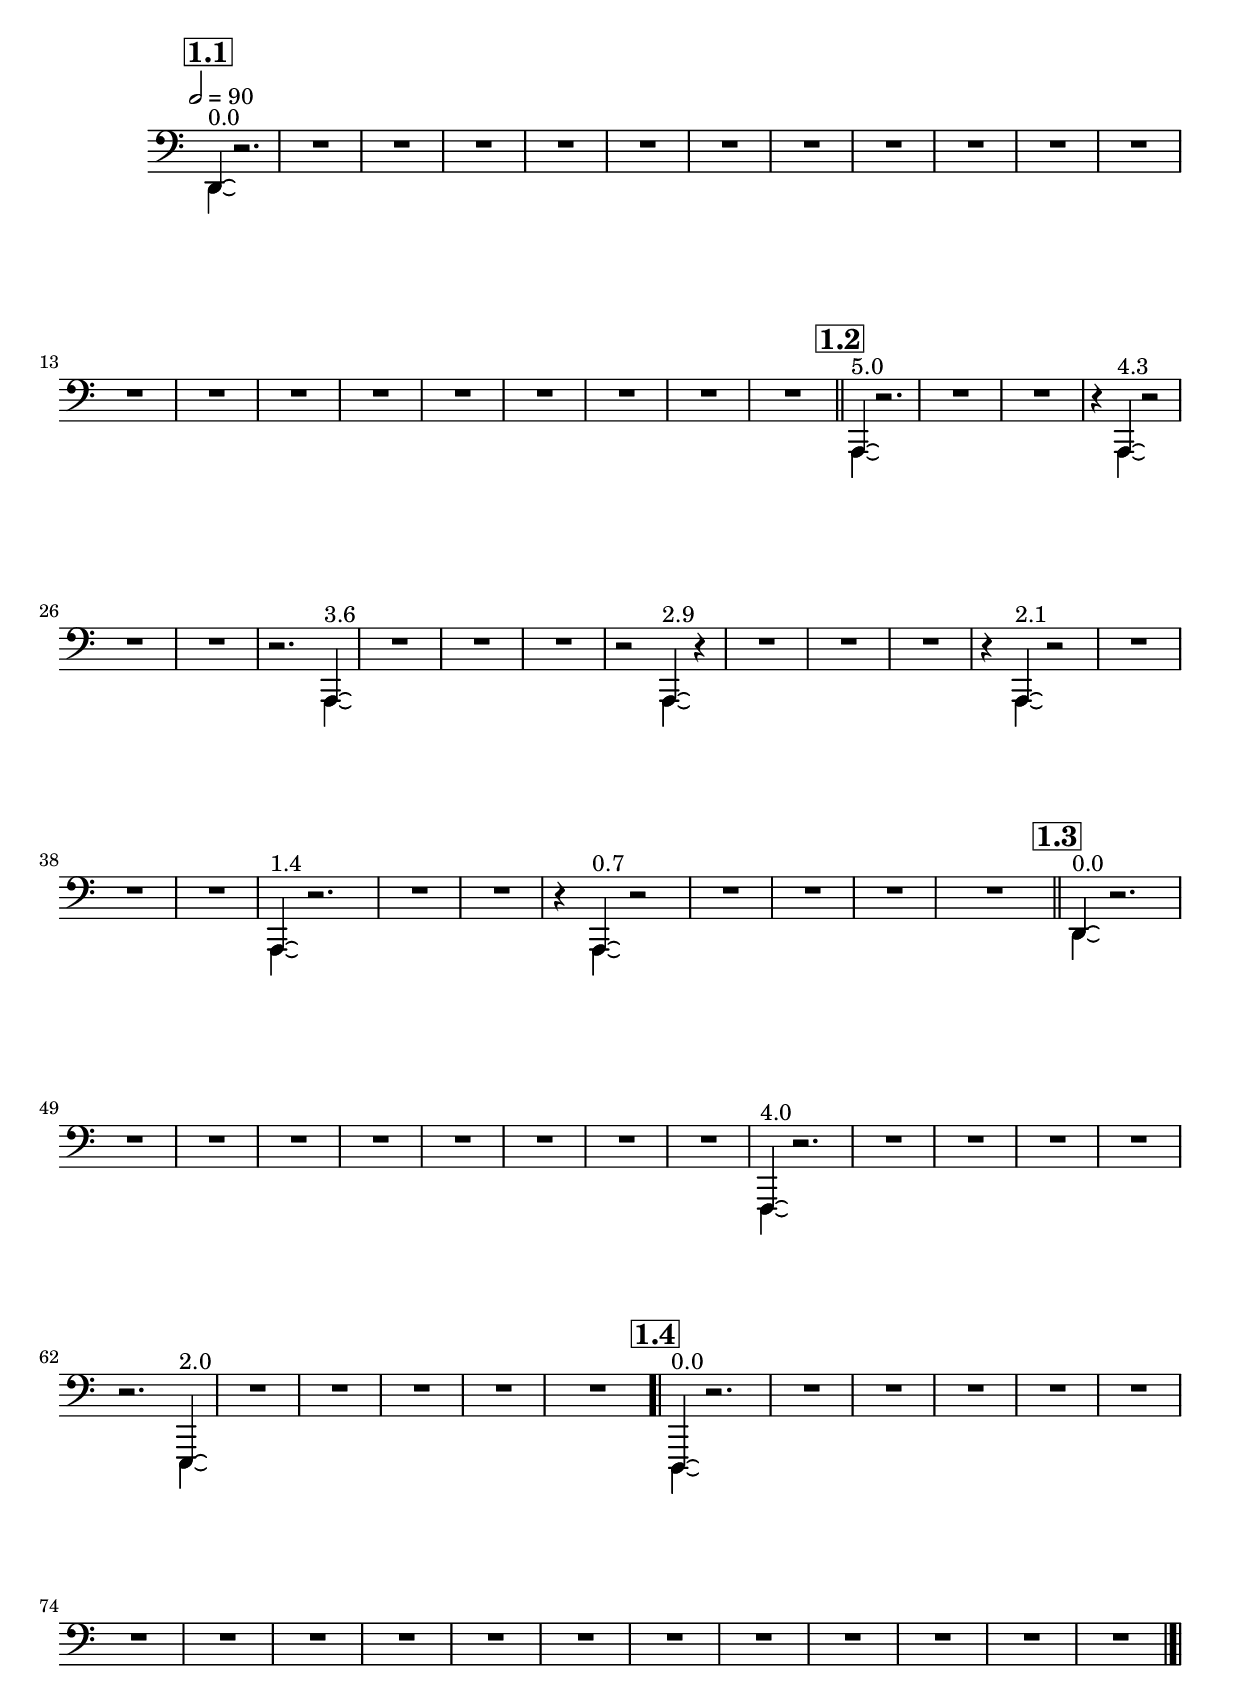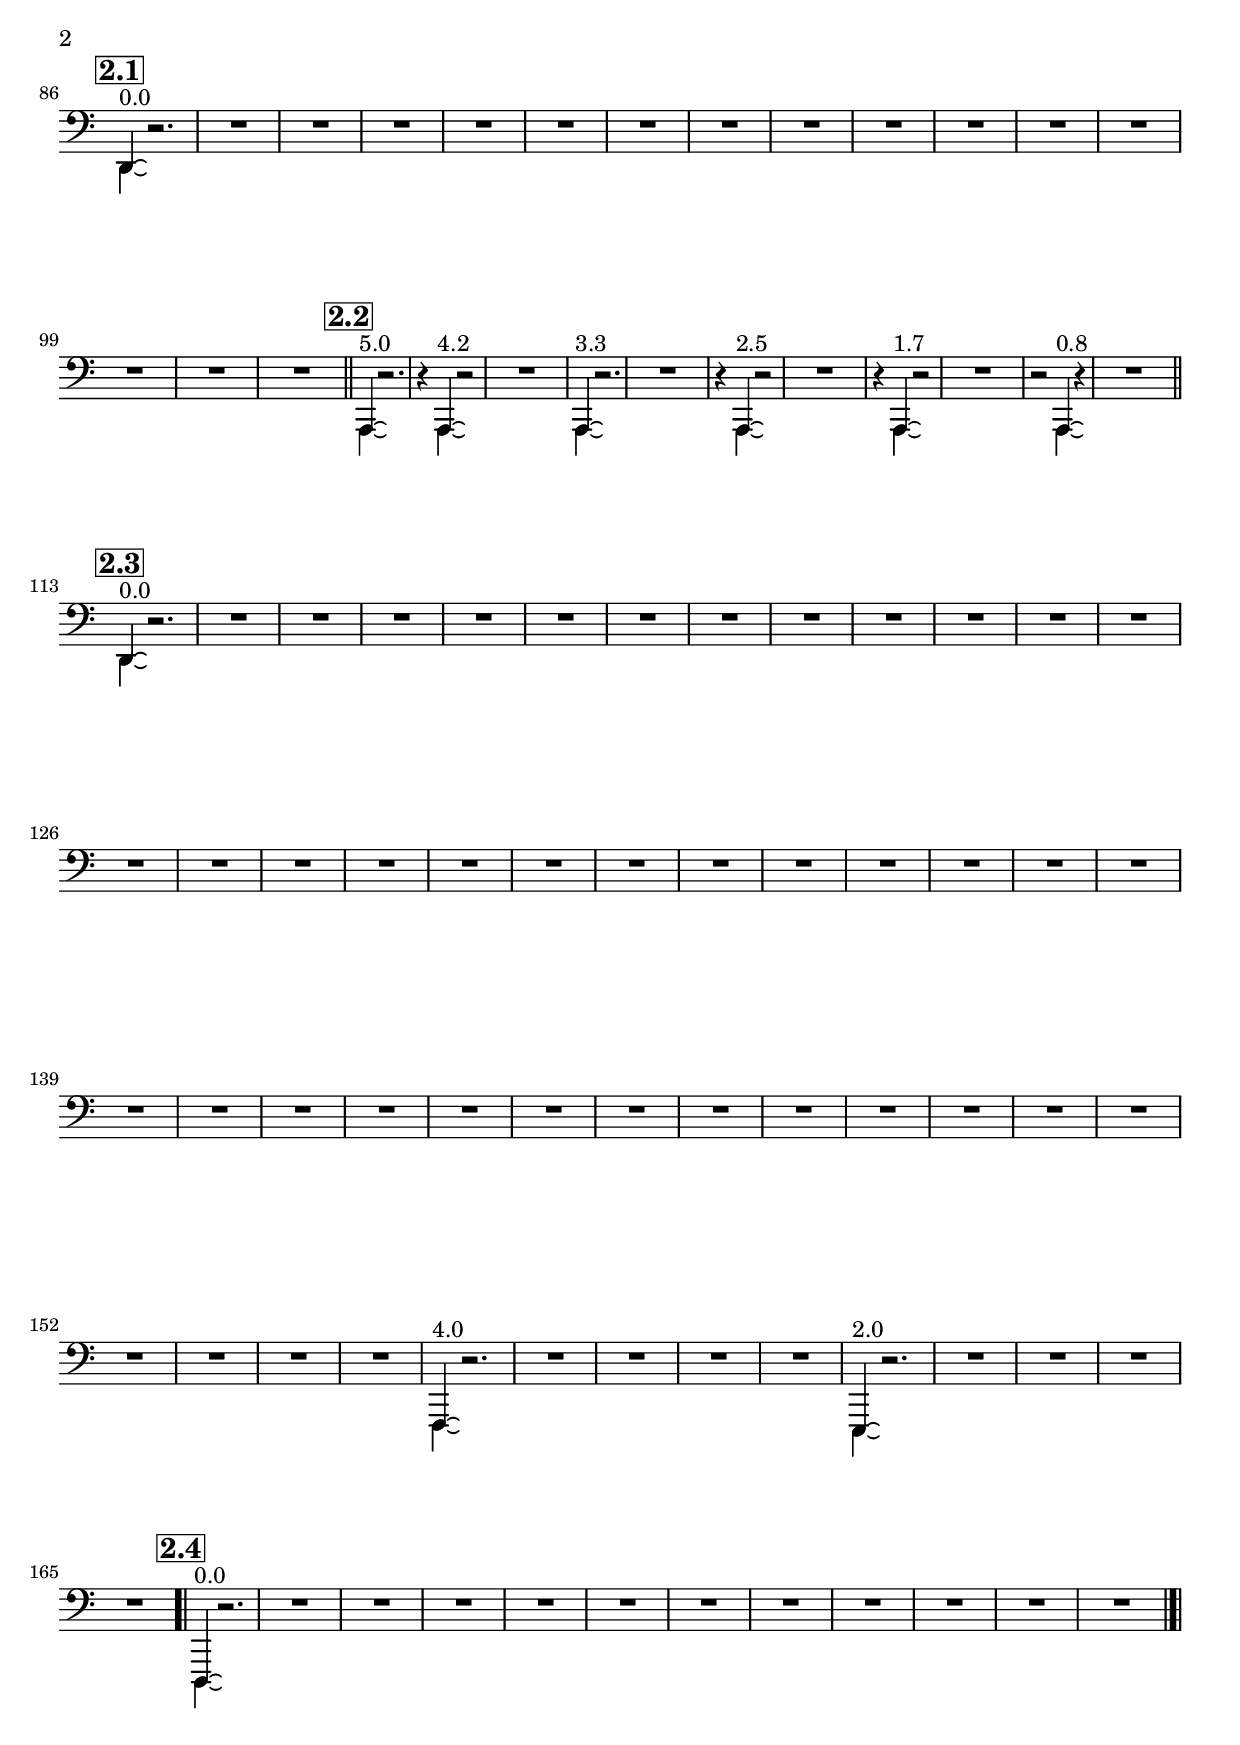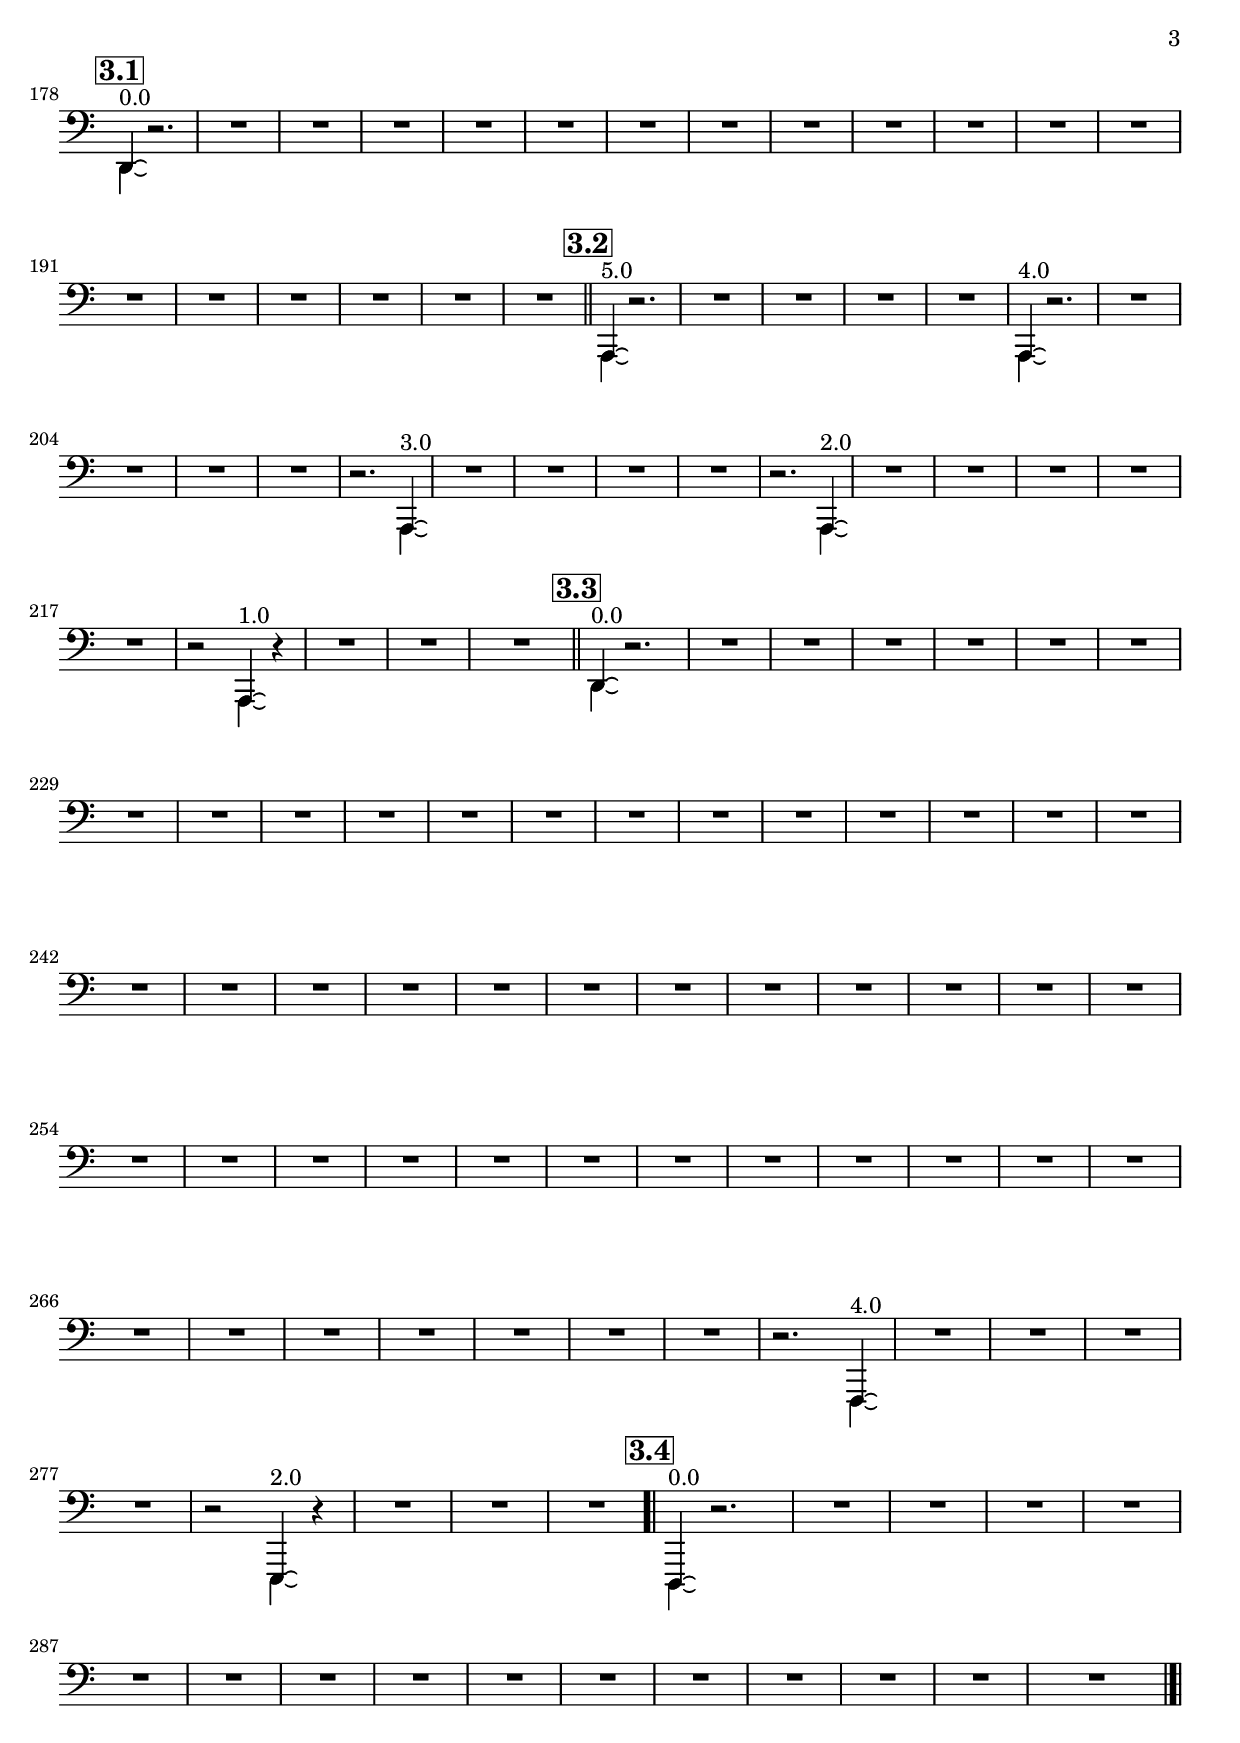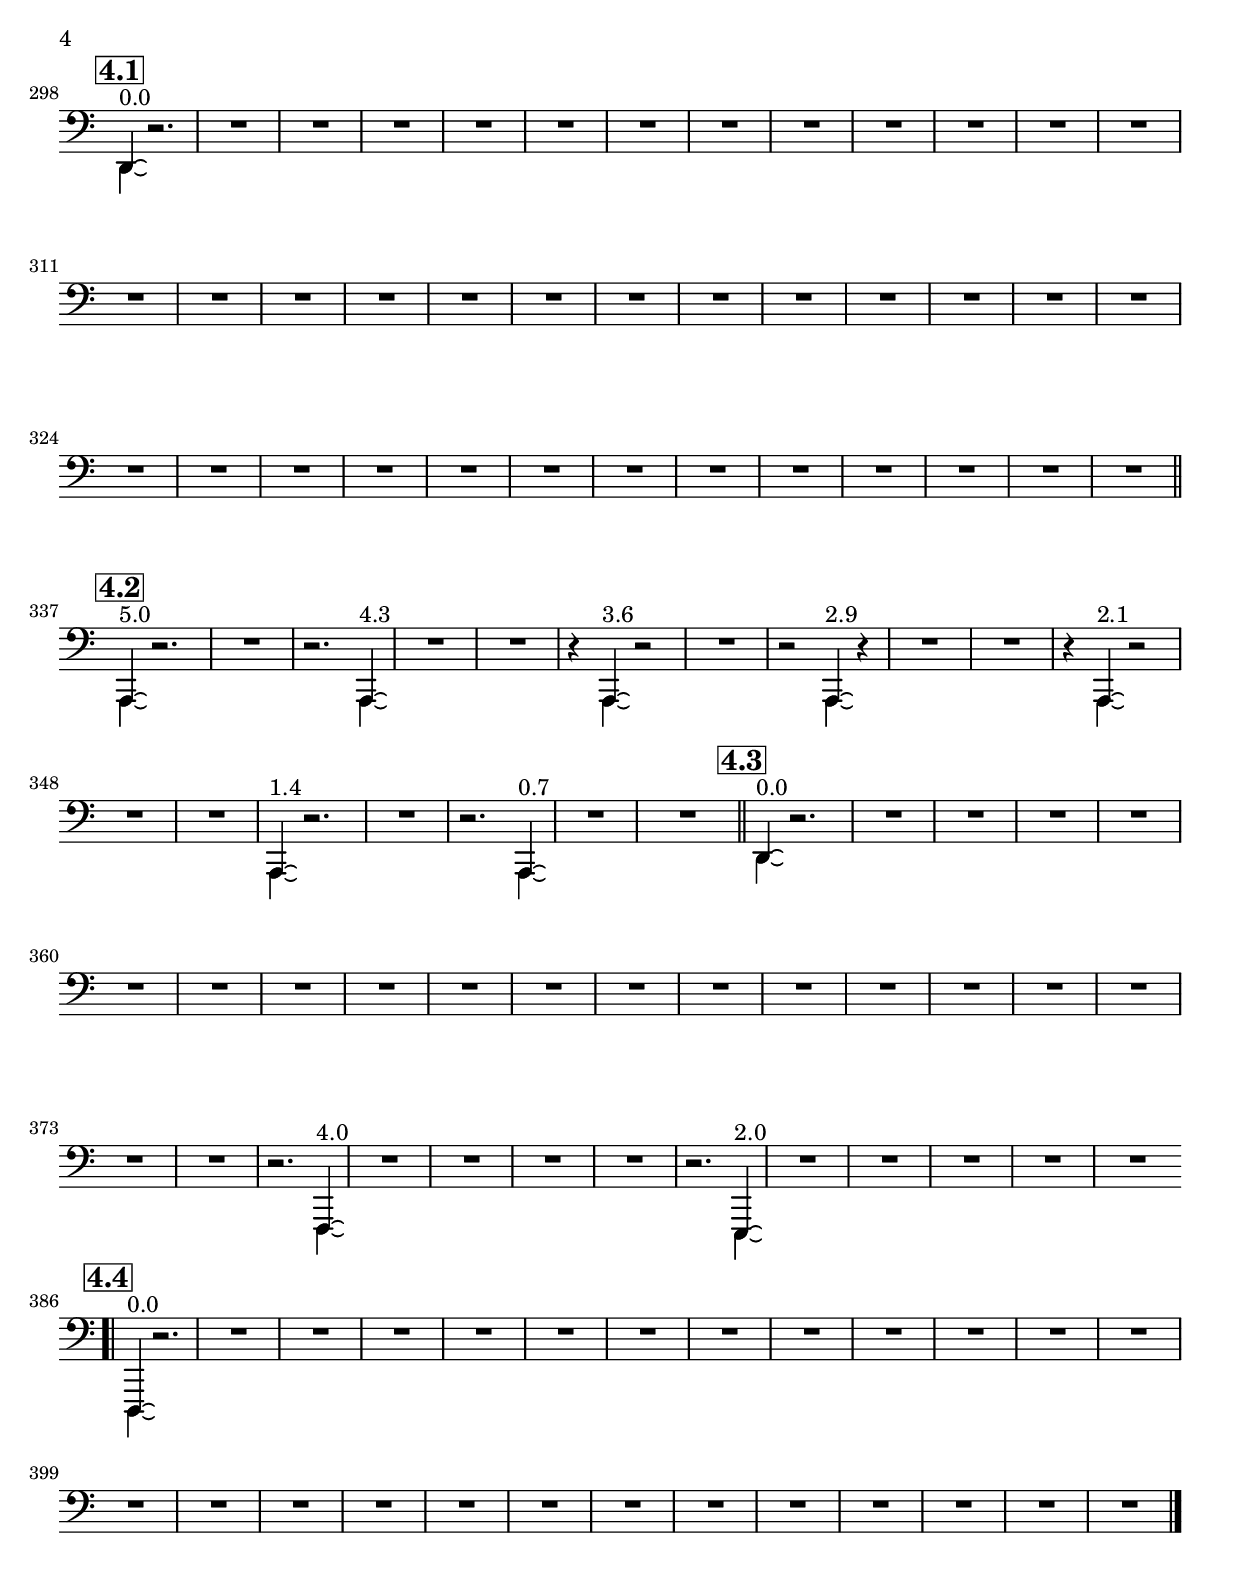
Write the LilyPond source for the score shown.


{ 
\set Score.markFormatter = #format-mark-box-numbers  \tempo 2 = 90
 \override Staff.TimeSignature #'stencil = ##f \numericTimeSignature \time 2/2
 \clef bass
  \bar "||" \mark \markup { \bold \box 1.1 } 
\time 2/2
 <<{ d,4  \laissezVibrer ^ \markup{ 0.0 }  }\\ {\new Voice { \voiceTwo d,4  \laissezVibrer }}>> \oneVoice r2. | R1 | R1 | R1 | R1 | R1 | R1 | R1 | R1 | R1 | R1 | R1 | R1 | R1 | R1 | R1 | R1 | R1 | R1 | R1 |  
\time 3/2
R1*3/2 |   \bar "||" \mark \markup { \bold \box 1.2 } 
\time 2/2
 <<{ a,,4  \laissezVibrer ^ \markup{ 5.0 }  }\\ {\new Voice { \voiceTwo a,,4  \laissezVibrer }}>> \oneVoice r2. | R1 | R1 | r4  <<{ a,,4  \laissezVibrer ^ \markup{ 4.3 }  }\\ {\new Voice { \voiceTwo a,,4  \laissezVibrer }}>> \oneVoice r2 | R1 | R1 | r2.  <<{ a,,4  \laissezVibrer ^ \markup{ 3.6 }  }\\ {\new Voice { \voiceTwo a,,4  \laissezVibrer }}>> \oneVoice | R1 | R1 | R1 | r2  <<{ a,,4  \laissezVibrer ^ \markup{ 2.9 }  }\\ {\new Voice { \voiceTwo a,,4  \laissezVibrer }}>> \oneVoice r4 | R1 | R1 | R1 | r4  <<{ a,,4  \laissezVibrer ^ \markup{ 2.1 }  }\\ {\new Voice { \voiceTwo a,,4  \laissezVibrer }}>> \oneVoice r2 | R1 | R1 | R1 |  <<{ a,,4  \laissezVibrer ^ \markup{ 1.4 }  }\\ {\new Voice { \voiceTwo a,,4  \laissezVibrer }}>> \oneVoice r2. | R1 | R1 | r4  <<{ a,,4  \laissezVibrer ^ \markup{ 0.7 }  }\\ {\new Voice { \voiceTwo a,,4  \laissezVibrer }}>> \oneVoice r2 | R1 | R1 | R1 |  
\time 3/2
R1*3/2 |   \bar "||" \mark \markup { \bold \box 1.3 } 
\time 2/2
 <<{ d,4  \laissezVibrer ^ \markup{ 0.0 }  }\\ {\new Voice { \voiceTwo d,4  \laissezVibrer }}>> \oneVoice r2. | R1 | R1 | R1 | R1 | R1 | R1 | R1 | R1 |  <<{ f,,4  \laissezVibrer ^ \markup{ 4.0 }  }\\ {\new Voice { \voiceTwo f,,4  \laissezVibrer }}>> \oneVoice r2. | R1 | R1 | R1 | R1 | r2.  <<{ e,,4  \laissezVibrer ^ \markup{ 2.0 }  }\\ {\new Voice { \voiceTwo e,,4  \laissezVibrer }}>> \oneVoice | R1 | R1 | R1 | R1 |  
\time 3/2
R1*3/2 |   \bar ".|" \mark \markup { \bold \box 1.4 } 
\time 2/2
 <<{ d,,4  \laissezVibrer ^ \markup{ 0.0 }  }\\ {\new Voice { \voiceTwo d,,4  \laissezVibrer }}>> \oneVoice r2. | R1 | R1 | R1 | R1 | R1 | R1 | R1 | R1 | R1 | R1 | R1 | R1 | R1 | R1 | R1 | R1 | R1 |   \bar "|.|" \mark \markup { \bold \box 2.1 }
\pageBreak 
 <<{ d,4  \laissezVibrer ^ \markup{ 0.0 }  }\\ {\new Voice { \voiceTwo d,4  \laissezVibrer }}>> \oneVoice r2. | R1 | R1 | R1 | R1 | R1 | R1 | R1 | R1 | R1 | R1 | R1 | R1 | R1 | R1 |  
\time 3/2
R1*3/2 |   \bar "||" \mark \markup { \bold \box 2.2 } 
\time 2/2
 <<{ a,,4  \laissezVibrer ^ \markup{ 5.0 }  }\\ {\new Voice { \voiceTwo a,,4  \laissezVibrer }}>> \oneVoice r2. | r4  <<{ a,,4  \laissezVibrer ^ \markup{ 4.2 }  }\\ {\new Voice { \voiceTwo a,,4  \laissezVibrer }}>> \oneVoice r2 | R1 |  <<{ a,,4  \laissezVibrer ^ \markup{ 3.3 }  }\\ {\new Voice { \voiceTwo a,,4  \laissezVibrer }}>> \oneVoice r2. | R1 | r4  <<{ a,,4  \laissezVibrer ^ \markup{ 2.5 }  }\\ {\new Voice { \voiceTwo a,,4  \laissezVibrer }}>> \oneVoice r2 | R1 | r4  <<{ a,,4  \laissezVibrer ^ \markup{ 1.7 }  }\\ {\new Voice { \voiceTwo a,,4  \laissezVibrer }}>> \oneVoice r2 | R1 | r2  <<{ a,,4  \laissezVibrer ^ \markup{ 0.8 }  }\\ {\new Voice { \voiceTwo a,,4  \laissezVibrer }}>> \oneVoice r4 | R1 |   \bar "||" \mark \markup { \bold \box 2.3 } <<{ d,4  \laissezVibrer ^ \markup{ 0.0 }  }\\ {\new Voice { \voiceTwo d,4  \laissezVibrer }}>> \oneVoice r2. | R1 | R1 | R1 | R1 | R1 | R1 | R1 | R1 | R1 | R1 | R1 | R1 | R1 | R1 | R1 | R1 | R1 | R1 | R1 | R1 | R1 | R1 | R1 | R1 | R1 | R1 | R1 | R1 | R1 | R1 | R1 | R1 | R1 | R1 | R1 | R1 | R1 | R1 | R1 | R1 | R1 | R1 |  <<{ f,,4  \laissezVibrer ^ \markup{ 4.0 }  }\\ {\new Voice { \voiceTwo f,,4  \laissezVibrer }}>> \oneVoice r2. | R1 | R1 | R1 | R1 |  <<{ e,,4  \laissezVibrer ^ \markup{ 2.0 }  }\\ {\new Voice { \voiceTwo e,,4  \laissezVibrer }}>> \oneVoice r2. | R1 | R1 | R1 | R1 |   \bar ".|" \mark \markup { \bold \box 2.4 } <<{ d,,4  \laissezVibrer ^ \markup{ 0.0 }  }\\ {\new Voice { \voiceTwo d,,4  \laissezVibrer }}>> \oneVoice r2. | R1 | R1 | R1 | R1 | R1 | R1 | R1 | R1 | R1 | R1 |  
\time 3/2
R1*3/2 |   \bar "|.|" \mark \markup { \bold \box 3.1 }
\pageBreak 
 
\time 2/2
 <<{ d,4  \laissezVibrer ^ \markup{ 0.0 }  }\\ {\new Voice { \voiceTwo d,4  \laissezVibrer }}>> \oneVoice r2. | R1 | R1 | R1 | R1 | R1 | R1 | R1 | R1 | R1 | R1 | R1 | R1 | R1 | R1 | R1 | R1 | R1 | R1 |   \bar "||" \mark \markup { \bold \box 3.2 } <<{ a,,4  \laissezVibrer ^ \markup{ 5.0 }  }\\ {\new Voice { \voiceTwo a,,4  \laissezVibrer }}>> \oneVoice r2. | R1 | R1 | R1 | R1 |  <<{ a,,4  \laissezVibrer ^ \markup{ 4.0 }  }\\ {\new Voice { \voiceTwo a,,4  \laissezVibrer }}>> \oneVoice r2. | R1 | R1 | R1 | R1 | r2.  <<{ a,,4  \laissezVibrer ^ \markup{ 3.0 }  }\\ {\new Voice { \voiceTwo a,,4  \laissezVibrer }}>> \oneVoice | R1 | R1 | R1 | R1 | r2.  <<{ a,,4  \laissezVibrer ^ \markup{ 2.0 }  }\\ {\new Voice { \voiceTwo a,,4  \laissezVibrer }}>> \oneVoice | R1 | R1 | R1 | R1 | R1 | r2  <<{ a,,4  \laissezVibrer ^ \markup{ 1.0 }  }\\ {\new Voice { \voiceTwo a,,4  \laissezVibrer }}>> \oneVoice r4 | R1 | R1 |  
\time 3/2
R1*3/2 |   \bar "||" \mark \markup { \bold \box 3.3 } 
\time 2/2
 <<{ d,4  \laissezVibrer ^ \markup{ 0.0 }  }\\ {\new Voice { \voiceTwo d,4  \laissezVibrer }}>> \oneVoice r2. | R1 | R1 | R1 | R1 | R1 | R1 | R1 | R1 | R1 | R1 | R1 | R1 | R1 | R1 | R1 | R1 | R1 | R1 | R1 | R1 | R1 | R1 | R1 | R1 | R1 | R1 | R1 | R1 | R1 | R1 | R1 | R1 | R1 | R1 | R1 | R1 | R1 | R1 | R1 | R1 | R1 | R1 | R1 | R1 | R1 | R1 | R1 | R1 | R1 | R1 | r2.  <<{ f,,4  \laissezVibrer ^ \markup{ 4.0 }  }\\ {\new Voice { \voiceTwo f,,4  \laissezVibrer }}>> \oneVoice | R1 | R1 | R1 | R1 | r2  <<{ e,,4  \laissezVibrer ^ \markup{ 2.0 }  }\\ {\new Voice { \voiceTwo e,,4  \laissezVibrer }}>> \oneVoice r4 | R1 | R1 | R1 |   \bar ".|" \mark \markup { \bold \box 3.4 } <<{ d,,4  \laissezVibrer ^ \markup{ 0.0 }  }\\ {\new Voice { \voiceTwo d,,4  \laissezVibrer }}>> \oneVoice r2. | R1 | R1 | R1 | R1 | R1 | R1 | R1 | R1 | R1 | R1 | R1 | R1 | R1 | R1 |  
\time 3/2
R1*3/2 |   \bar "|.|" \mark \markup { \bold \box 4.1 }
\pageBreak 
 
\time 2/2
 <<{ d,4  \laissezVibrer ^ \markup{ 0.0 }  }\\ {\new Voice { \voiceTwo d,4  \laissezVibrer }}>> \oneVoice r2. | R1 | R1 | R1 | R1 | R1 | R1 | R1 | R1 | R1 | R1 | R1 | R1 | R1 | R1 | R1 | R1 | R1 | R1 | R1 | R1 | R1 | R1 | R1 | R1 | R1 | R1 | R1 | R1 | R1 | R1 | R1 | R1 | R1 | R1 | R1 | R1 | R1 | R1 |   \bar "||" \mark \markup { \bold \box 4.2 } <<{ a,,4  \laissezVibrer ^ \markup{ 5.0 }  }\\ {\new Voice { \voiceTwo a,,4  \laissezVibrer }}>> \oneVoice r2. | R1 | r2.  <<{ a,,4  \laissezVibrer ^ \markup{ 4.3 }  }\\ {\new Voice { \voiceTwo a,,4  \laissezVibrer }}>> \oneVoice | R1 | R1 | r4  <<{ a,,4  \laissezVibrer ^ \markup{ 3.6 }  }\\ {\new Voice { \voiceTwo a,,4  \laissezVibrer }}>> \oneVoice r2 | R1 | r2  <<{ a,,4  \laissezVibrer ^ \markup{ 2.9 }  }\\ {\new Voice { \voiceTwo a,,4  \laissezVibrer }}>> \oneVoice r4 | R1 | R1 | r4  <<{ a,,4  \laissezVibrer ^ \markup{ 2.1 }  }\\ {\new Voice { \voiceTwo a,,4  \laissezVibrer }}>> \oneVoice r2 | R1 | R1 |  <<{ a,,4  \laissezVibrer ^ \markup{ 1.4 }  }\\ {\new Voice { \voiceTwo a,,4  \laissezVibrer }}>> \oneVoice r2. | R1 | r2.  <<{ a,,4  \laissezVibrer ^ \markup{ 0.7 }  }\\ {\new Voice { \voiceTwo a,,4  \laissezVibrer }}>> \oneVoice | R1 |  
\time 3/2
R1*3/2 |   \bar "||" \mark \markup { \bold \box 4.3 } 
\time 2/2
 <<{ d,4  \laissezVibrer ^ \markup{ 0.0 }  }\\ {\new Voice { \voiceTwo d,4  \laissezVibrer }}>> \oneVoice r2. | R1 | R1 | R1 | R1 | R1 | R1 | R1 | R1 | R1 | R1 | R1 | R1 | R1 | R1 | R1 | R1 | R1 | R1 | R1 | r2.  <<{ f,,4  \laissezVibrer ^ \markup{ 4.0 }  }\\ {\new Voice { \voiceTwo f,,4  \laissezVibrer }}>> \oneVoice | R1 | R1 | R1 | R1 | r2.  <<{ e,,4  \laissezVibrer ^ \markup{ 2.0 }  }\\ {\new Voice { \voiceTwo e,,4  \laissezVibrer }}>> \oneVoice | R1 | R1 | R1 | R1 |  
\time 3/2
R1*3/2 |   \bar ".|" \mark \markup { \bold \box 4.4 } 
\time 2/2
 <<{ d,,4  \laissezVibrer ^ \markup{ 0.0 }  }\\ {\new Voice { \voiceTwo d,,4  \laissezVibrer }}>> \oneVoice r2. | R1 | R1 | R1 | R1 | R1 | R1 | R1 | R1 | R1 | R1 | R1 | R1 | R1 | R1 | R1 | R1 | R1 | R1 | R1 | R1 | R1 | R1 | R1 | R1 | R1  ] \bar "|." } 
